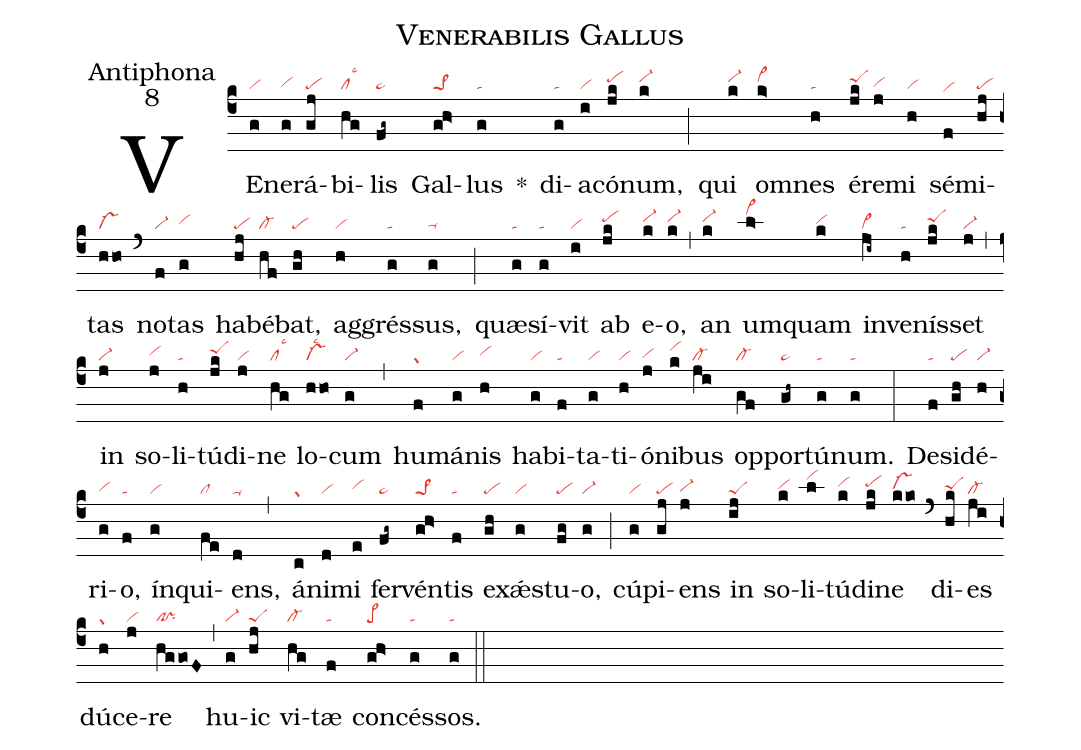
name: Venerabilis Gallus;
office-part: Antiphona;
mode: 8;
nabc-lines: 1;
%%
(c4)
VE(g|vi)ne(g|vihg)rá(gj|pe)bi(hg|cllsc3)lis(fg~|ta>) Gal(gh>|pe>1)lus(g|ta) *()
di(g|ta)a(i|vi)có(jk|pehi)num,(k|vi-hi) (;)
qui(k|vi-hi) om(k>|vi>hi)nes(h|ta) é(jk|peShi)re(j|vihg)mi(h|vi) sé(f|vihe)mi(hj|pe)tas(hho|vs-) (`)
no(f|vi-)tas(g|vihh) ha(hj|pe)bé(hf|cl-)bat,(gh|pe) ag(h|vi)grés(g|ta)sus,(g|ta-hg) (;)
quæ(g|ta)sí(g|ta)vit(i|vi) ab(jk|pehi) e(k|vi-hi)o,(k|vi-hi) (,)
an(k|vi-hi) um(l>|vi>hl)quam(k|vihh) in(ji~|vi>)ve(h|ta)nís(jk|peShi)set(j|vi-) (,)
in(j|vi-) so(j|vihh)li(h|ta)tú(jk|peShi)di(j|vi)ne(hg|cllsc3) lo(hho|vs-lsc2)cum(g|vi-) (,)
hu(f|gr)má(g|vi)nis(h|vihh) ha(g|vi)bi(f|ta)ta(g|vi)ti(h|vi)ó(j|vihg)ni(k|vihj)bus(ji|cl-) op(gf|cl-)por(gh~|ta>)tú(g|ta)num.(g|ta) (:)
De(f|ta)si(gh|pe)dé(h|vi-)ri(g|vihg)o,(f|ta) ín(g|vi)qui(fe|cl)ens,(d|ta-) (,)
á(c|gr)ni(d|vi)mi(e|vihh) fer(fg~|ta>)vén(gh>|pe>1)tis(f|ta) ex(gh|pe)ǽs(g|vi)tu(fg|pe)o,(g|vi-) (;)
cú(g|vi)pi(gj|pe)ens(j|vi-hg) in(ij|peS) so(k|vihh)li(l|vihl)tú(k|vihi)di(jk|pehi)ne(kko|vs-hh) (`)
di(hk|peShh)es(ji|cl-) dú(h|gr)ce(j|vi)re(hggoF|cl!pr) (,)
hu(g|vi-)ic(hj|peS) vi(hg|cl-)tæ(f|ta) con(gh>|pe>)cés(g|ta)sos.(g|ta) (::)
